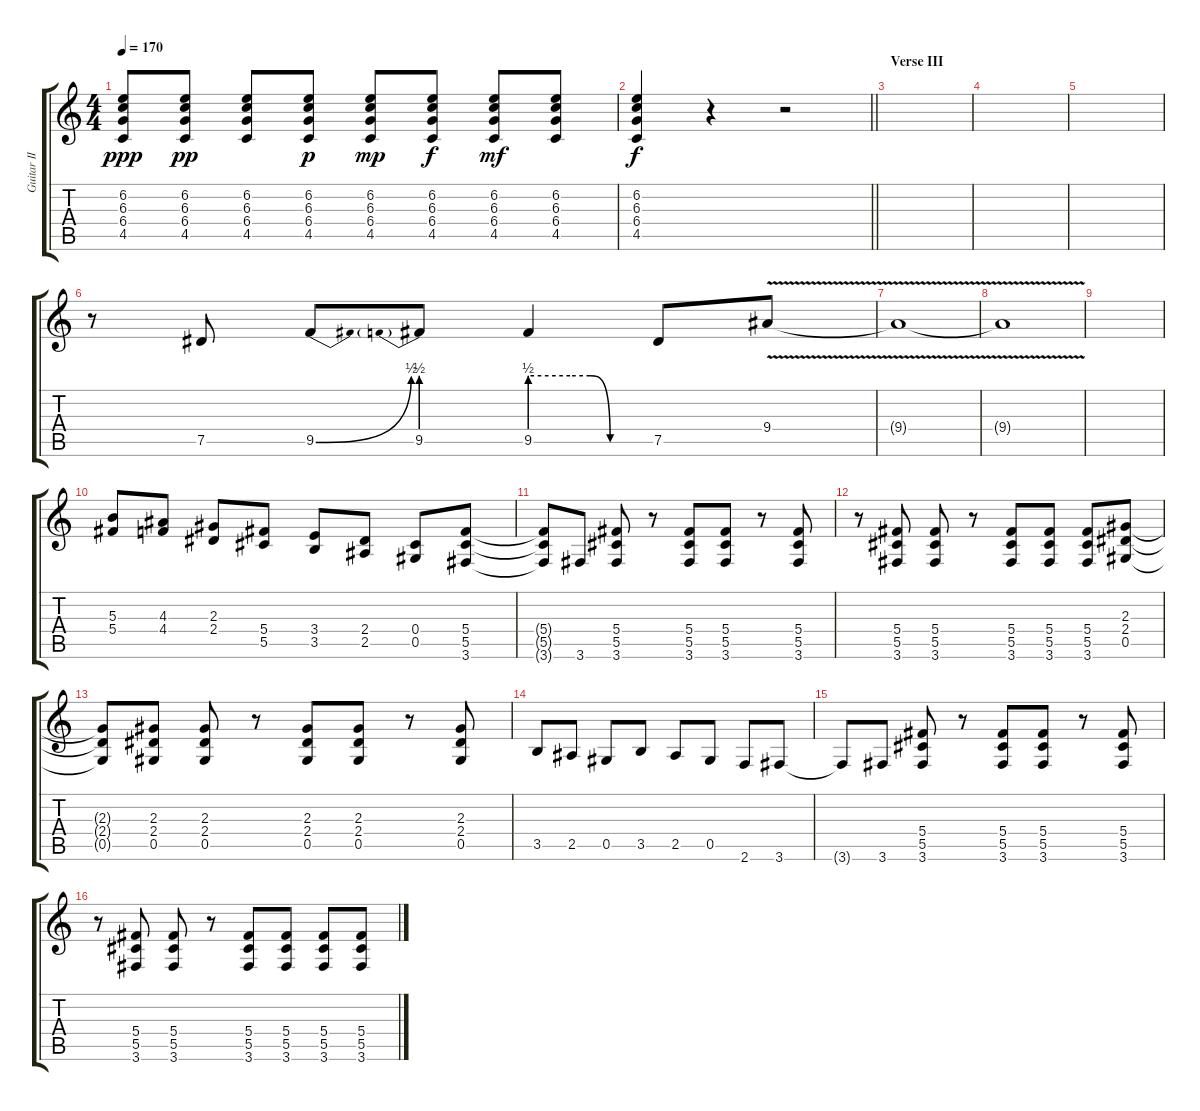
\track ("Guitar II (Slash)" "Guitar II ") {instrument distortionguitar}
\staff {score tabs}
\tuning (Eb4 Bb3 Gb3 Db3 Ab2 Eb2) {hide}
\ts (4 4)
\tempo 170
\clef g2
\ks c
(6.2 6.3 6.4 4.5).8{dy ppp} (6.2 6.3 6.4 4.5).8{dy pp} (6.2 6.3 6.4 4.5).8 (6.2 6.3 6.4 4.5).8{dy p} (6.2 6.3 6.4 4.5).8{dy mp} (6.2 6.3 6.4 4.5).8{dy f} (6.2 6.3 6.4 4.5).8{dy mf} (6.2 6.3 6.4 4.5).8 |
\barLineRight lightlight
(6.2 6.3 6.4 4.5).4{dy f} r.4 r.2 |
\section ("" "Verse III")
|
|
|
r.8 7.5.8 9.5{be (bend 0 0 60 2)}.8 9.5{be (prebend 0 2 60 2)}.8 9.5{be (custom 0 2 20 2 30 2 40 0 60 0)}.4 7.5.8 9.4{v}.8 |
9.4{v t}.1 |
9.4{v t}.1 |
|
(5.3 5.4).8 (4.3 4.4).8 (2.3 2.4).8 (5.4 5.5).8 (3.4 3.5).8 (2.4 2.5).8 (0.4 0.5).8 (5.4 5.5 3.6).8 |
(5.4{t} 5.5{t} 3.6{t}).8 3.6.8 (5.4 5.5 3.6).8 r.8 (5.4 5.5 3.6).8 (5.4 5.5 3.6).8 r.8 (5.4 5.5 3.6).8 |
r.8 (5.4 5.5 3.6).8 (5.4 5.5 3.6).8 r.8 (5.4 5.5 3.6).8 (5.4 5.5 3.6).8 (5.4 5.5 3.6).8 (2.3 2.4 0.5).8 |
(2.3{t} 2.4{t} 0.5{t}).8 (2.3 2.4 0.5).8 (2.3 2.4 0.5).8 r.8 (2.3 2.4 0.5).8 (2.3 2.4 0.5).8 r.8 (2.3 2.4 0.5).8 |
3.5.8 2.5.8 0.5.8 3.5.8 2.5.8 0.5.8 2.6.8 3.6.8 |
3.6{t}.8 3.6.8 (5.4 5.5 3.6).8 r.8 (5.4 5.5 3.6).8 (5.4 5.5 3.6).8 r.8 (5.4 5.5 3.6).8 |
r.8 (5.4 5.5 3.6).8 (5.4 5.5 3.6).8 r.8 (5.4 5.5 3.6).8 (5.4 5.5 3.6).8 (5.4 5.5 3.6).8 (5.4 5.5 3.6).8
